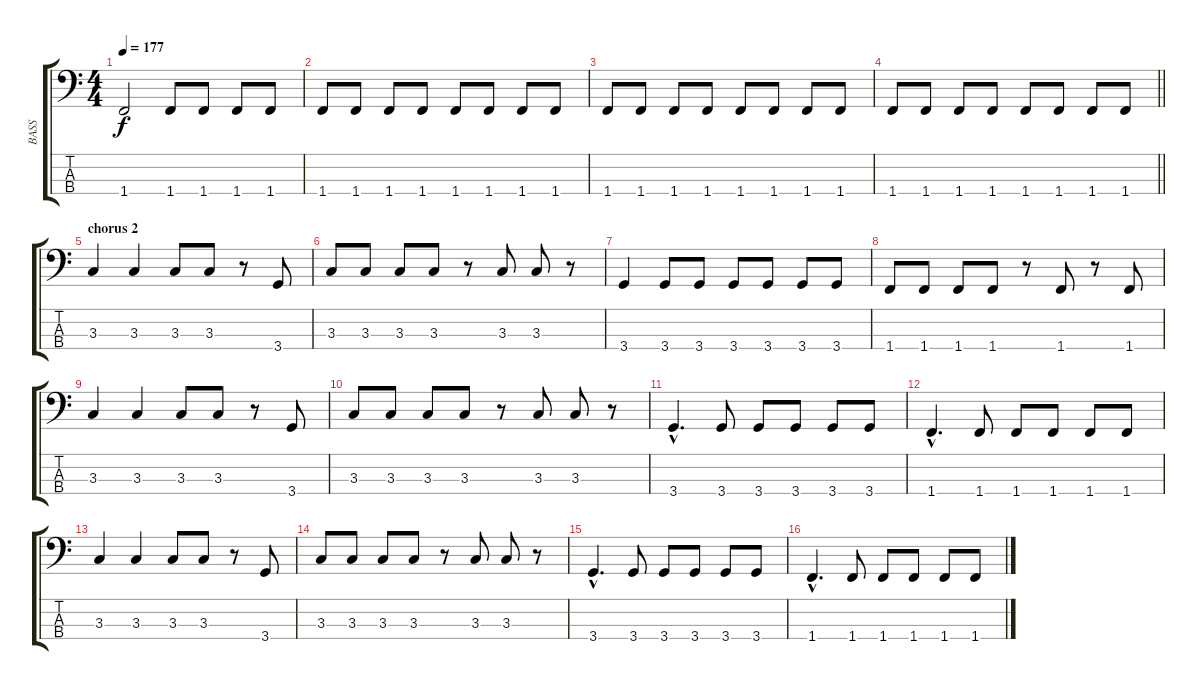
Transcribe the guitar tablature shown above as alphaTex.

\track ("BASS" "BASS") {instrument electricbasspick}
\staff {score tabs}
\tuning (G2 D2 A1 E1) {hide}
\ts (4 4)
\tempo 177
\clef f4
\ks c
1.4.2{dy f} 1.4.8 1.4.8 1.4.8 1.4.8 |
1.4.8 1.4.8 1.4.8 1.4.8 1.4.8 1.4.8 1.4.8 1.4.8 |
1.4.8 1.4.8 1.4.8 1.4.8 1.4.8 1.4.8 1.4.8 1.4.8 |
\barLineRight lightlight
1.4.8 1.4.8 1.4.8 1.4.8 1.4.8 1.4.8 1.4.8 1.4.8 |
\section ("" "chorus 2")
3.3.4 3.3.4 3.3.8 3.3.8 r.8 3.4.8 |
3.3.8 3.3.8 3.3.8 3.3.8 r.8 3.3.8 3.3.8 r.8 |
3.4.4 3.4.8 3.4.8 3.4.8 3.4.8 3.4.8 3.4.8 |
1.4.8 1.4.8 1.4.8 1.4.8 r.8 1.4.8 r.8 1.4.8 |
3.3.4 3.3.4 3.3.8 3.3.8 r.8 3.4.8 |
3.3.8 3.3.8 3.3.8 3.3.8 r.8 3.3.8 3.3.8 r.8 |
3.4{hac}.4{d} 3.4.8 3.4.8 3.4.8 3.4.8 3.4.8 |
1.4{hac}.4{d} 1.4.8 1.4.8 1.4.8 1.4.8 1.4.8 |
3.3.4 3.3.4 3.3.8 3.3.8 r.8 3.4.8 |
3.3.8 3.3.8 3.3.8 3.3.8 r.8 3.3.8 3.3.8 r.8 |
3.4{hac}.4{d} 3.4.8 3.4.8 3.4.8 3.4.8 3.4.8 |
1.4{hac}.4{d} 1.4.8 1.4.8 1.4.8 1.4.8 1.4.8
